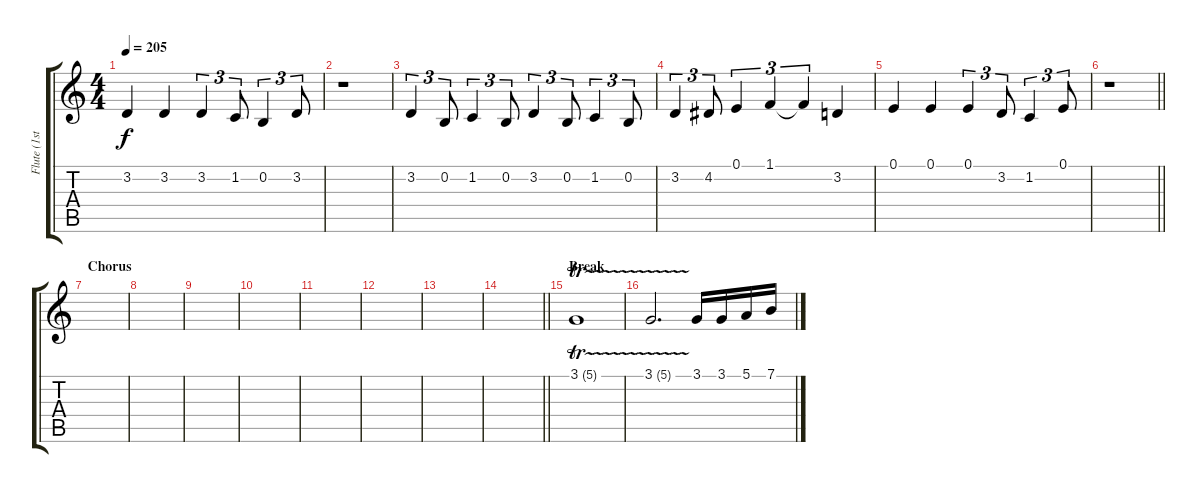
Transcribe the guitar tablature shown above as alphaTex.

\track ("Flute (1st)" "Flute (1st") {instrument flute}
\staff {score tabs}
\tuning (E4 B3 G3 D3 A2 E2) {hide}
\ts (4 4)
\tempo 205
\clef g2
\ks c
3.2.4{dy f} 3.2.4 3.2.4{tu (3 2)} 1.2.8{tu (3 2)} 0.2.4{tu (3 2)} 3.2.8{tu (3 2)} |
r.1 |
3.2.4{tu (3 2)} 0.2.8{tu (3 2)} 1.2.4{tu (3 2)} 0.2.8{tu (3 2)} 3.2.4{tu (3 2)} 0.2.8{tu (3 2)} 1.2.4{tu (3 2)} 0.2.8{tu (3 2)} |
3.2.4{tu (3 2)} 4.2.8{tu (3 2)} 0.1.4{tu (3 2)} 1.1.4{tu (3 2)} 1.1{t}.4{tu (3 2)} 3.2.4 |
0.1.4 0.1.4 0.1.4{tu (3 2)} 3.2.8{tu (3 2)} 1.2.4{tu (3 2)} 0.1.8{tu (3 2)} |
\barLineRight lightlight
r.1 |
\section ("" "Chorus")
|
|
|
|
|
|
|
\barLineRight lightlight
|
\section ("" "Break")
3.1{tr (5 16)}.1 |
3.1{tr (5 16)}.2{d} 3.1.16 3.1.16 5.1.16 7.1.16
